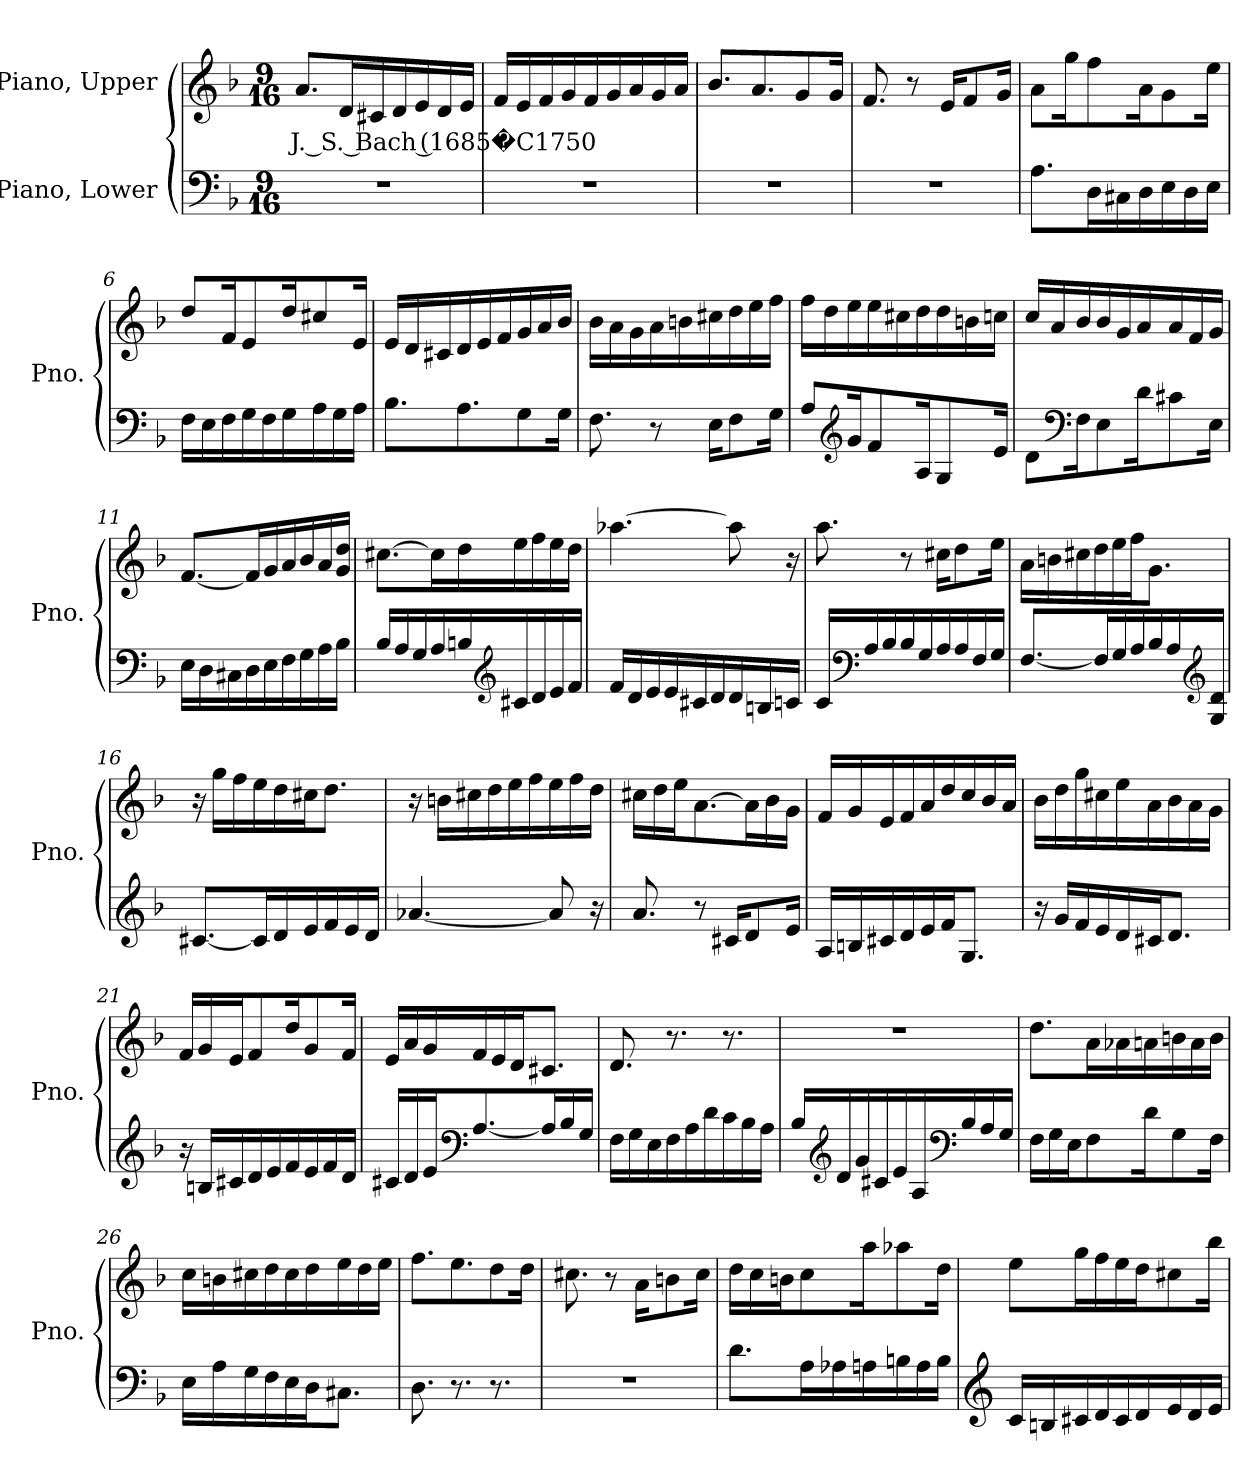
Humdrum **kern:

**kern	**kern	**text
*part2	*part1	*part1
*staff2	*staff1	*staff1
*I"Piano, Lower	*I"Piano, Upper	*
*I'Pno.	*I'Pno.	*
*clefF4	*clefG2	*
*k[b-]	*k[b-]	*
*M9/16	*M9/16	*
*MM90	*MM90	*
=1	=1	=1
!	!	!LO:LY:b
16%9r	8.a/L	J. S. Bach (1685�C1750
.	16d/L	.
.	16c#X/	.
.	16d/	.
.	16e/	.
.	16d/	.
.	16e/JJ	.
=2	=2	=2
16%9r	16f/LL	.
.	16e/	.
.	16f/	.
.	16g/	.
.	16f/	.
.	16g/	.
.	16a/	.
.	16g/	.
.	16a/JJ	.
=3	=3	=3
16%9r	8.b-/L	.
.	8.a/	.
.	8g/	.
.	16g/Jk	.
!!LO:LB:g=z
=4	=4	=4
16%9r	8.f/	.
.	8r	.
.	16e/KL	.
.	8f/	.
.	16g/Jk	.
=5	=5	=5
8.A\L	8a\L	.
.	16gg\K	.
16D\L	8ff\	.
16C#X\	.	.
16D\	16a\K	.
16E\	8g\	.
16D\	.	.
16E\JJ	16ee\Jk	.
=6	=6	=6
16F\LL	8dd/L	.
16E\	.	.
16F\	16f/K	.
16G\	8e/	.
16F\	.	.
16G\	16dd/K	.
16A\	8cc#X/	.
16G\	.	.
16A\JJ	16e/Jk	.
=7	=7	=7
8.B-\L	16e/LL	.
.	16d/	.
.	16c#X/	.
8.A\	16d/	.
.	16e/	.
.	16f/	.
8G\	16g/	.
.	16a/	.
16G\Jk	16b-/JJ	.
!!LO:LB:g=z
=8	=8	=8
8.F\	16b-\LL	.
.	16a\	.
.	16g\	.
8r	16a\	.
.	16bn\	.
16E\KL	16cc#X\	.
8F\	16dd\	.
.	16ee\	.
16G\Jk	16ff\JJ	.
=9	=9	=9
8A/L	16ff\LL	.
.	16dd\	.
*clefG2	*	*
16g/K	16ee\	.
8f/	16ee\	.
.	16cc#X\	.
16A/K	16dd\	.
8G/	16dd\	.
.	16bn\	.
16e/Jk	16ccn\JJ	.
=10	=10	=10
8d\L	16cc/LL	.
.	16a/	.
*clefF4	*	*
16F\K	16b-/	.
8E\	16b-/	.
.	16g/	.
16d\K	16a/	.
8c#X\	16a/	.
.	16f/	.
16E\Jk	16g/JJ	.
!!LO:LB:g=z
=11	=11	=11
16E\LL	[8.f/L	.
16D\	.	.
16C#X\	.	.
16D\	16f/L]	.
16E\	16g/	.
16F\	16a/	.
16G\	16b-/	.
16A\	16a/	.
16B-\JJ	16g/ 16dd/JJ	.
=12	=12	=12
16B-/LL	[8.cc#X\L	.
16A/	.	.
16G/	.	.
16A/	16cc#\L]	.
16Bn/	16dd\	.
*clefG2	*	*
16c#X/	16ee\	.
16d/	16ff\	.
16e/	16ee\	.
16f/JJ	16dd\JJ	.
=13	=13	=13
16f/LL	[4.aa-X\	.
16d/	.	.
16e/	.	.
16e/	.	.
16c#X/	.	.
16d/	.	.
16d/	8aa-\]	.
16Bn/	.	.
16cn/JJ	16r	.
!!LO:LB:g=z
=14	=14	=14
16c/LL	8.aa\	.
*clefF4	*	*
16A/	.	.
16B-/	.	.
16B-/	8r	.
16G/	.	.
16A/	16cc#X\KL	.
16A/	8dd\	.
16F/	.	.
16G/JJ	16ee\Jk	.
=15	=15	=15
[8.F/L	16a\LL	.
.	16bn\	.
.	16cc#X\	.
16F/L]	16dd\	.
16G/	16ee\	.
16A/	16ff\J	.
16B-/	8.g\J	.
16A/	.	.
*clefG2	*	*
16G/ 16d/JJ	.	.
=16	=16	=16
[8.c#X/L	16r	.
.	16gg\LL	.
.	16ff\	.
16c#/L]	16ee\	.
16d/	16dd\	.
16e/	16cc#X\J	.
16f/	8.dd\J	.
16e/	.	.
16d/JJ	.	.
!!LO:LB:g=z
=17	=17	=17
[4.a-X/	16r	.
.	16bn\LL	.
.	16cc#X\	.
.	16dd\	.
.	16ee\	.
.	16ff\	.
8a-/]	16ee\	.
.	16ff\	.
16r	16dd\JJ	.
=18	=18	=18
8.a/	16cc#X\LL	.
.	16dd\	.
.	16ee\J	.
8r	[8.a\	.
16c#X/KL	.	.
8d/	16a\L]	.
.	16b-\	.
16e/Jk	16g\JJ	.
=19	=19	=19
16A/LL	16f/LL	.
16Bn/	16g/	.
16c#X/	16e/	.
16d/	16f/	.
16e/	16a/	.
16f/J	16dd/	.
8.G/J	16cc/	.
.	16b-/	.
.	16a/JJ	.
=20	=20	=20
16r	16b-\LL	.
16g/LL	16dd\	.
16f/	16gg\	.
16e/	16cc#X\	.
16d/	16ee\	.
16c#X/J	16a\	.
8.d/J	16b-\	.
.	16a\	.
.	16g\JJ	.
!!LO:PB:g=z
=21	=21	=21
16r	16f/LL	.
16Bn/LL	16g/	.
16c#X/	16e/J	.
16d/	8f/	.
16e/	.	.
16f/	16dd/K	.
16e/	8g/	.
16f/	.	.
16d/JJ	16f/Jk	.
=22	=22	=22
16c#X/LL	16e/LL	.
16d/	16a/	.
16e/J	16g/	.
*clefF4	*	*
[8.A/	16f/	.
.	16e/	.
.	16d/J	.
16A/L]	8.c#X/J	.
16B-/	.	.
16G/JJ	.	.
=23	=23	=23
16F\LL	8.d/	.
16G\	.	.
16E\	.	.
16F\	8.r	.
16A\	.	.
16d\	.	.
16c\	8.r	.
16B-\	.	.
16A\JJ	.	.
!!LO:LB:g=z
=24	=24	=24
16B-/LL	16%9r	.
*clefG2	*	*
16d/	.	.
16g/	.	.
16c#X/	.	.
16e/	.	.
16A/	.	.
*clefF4	*	*
16B-/	.	.
16A/	.	.
16G/JJ	.	.
=25	=25	=25
16F\LL	8.dd\L	.
16G\	.	.
16E\J	.	.
8F\	16a\L	.
.	16a-X\	.
16d\K	16an\	.
8G\	16bn\	.
.	16a\	.
16F\Jk	16b\JJ	.
=26	=26	=26
16E\LL	16cc\LL	.
16A\	16bn\	.
16G\	16cc#X\	.
16F\	16dd\	.
16E\	16cc#\	.
16D\J	16dd\	.
8.C#X\J	16ee\	.
.	16dd\	.
.	16ee\JJ	.
=27	=27	=27
8.D\	8.ff\L	.
8.r	8.ee\	.
8.r	8dd\	.
.	16dd\Jk	.
!!LO:LB:g=z
=28	=28	=28
16%9r	8.cc#X\	.
.	8r	.
.	16a\KL	.
.	8bn\	.
.	16cc#\Jk	.
=29	=29	=29
8.d\L	16dd\LL	.
.	16cc\	.
.	16bn\J	.
16A\L	8cc\	.
16A-X\	.	.
16An\	16aa\K	.
16Bn\	8aa-X\	.
16A\	.	.
16B\JJ	16dd\Jk	.
=30	=30	=30
*clefG2	*	*
16c/LL	8ee\L	.
16Bn/	.	.
16c#X/	16gg\L	.
16d/	16ff\	.
16c#/	16ee\	.
16d/	16dd\J	.
16e/	8cc#X\	.
16d/	.	.
16e/JJ	16bb-\Jk	.
=	=	=
*-	*-	*-
